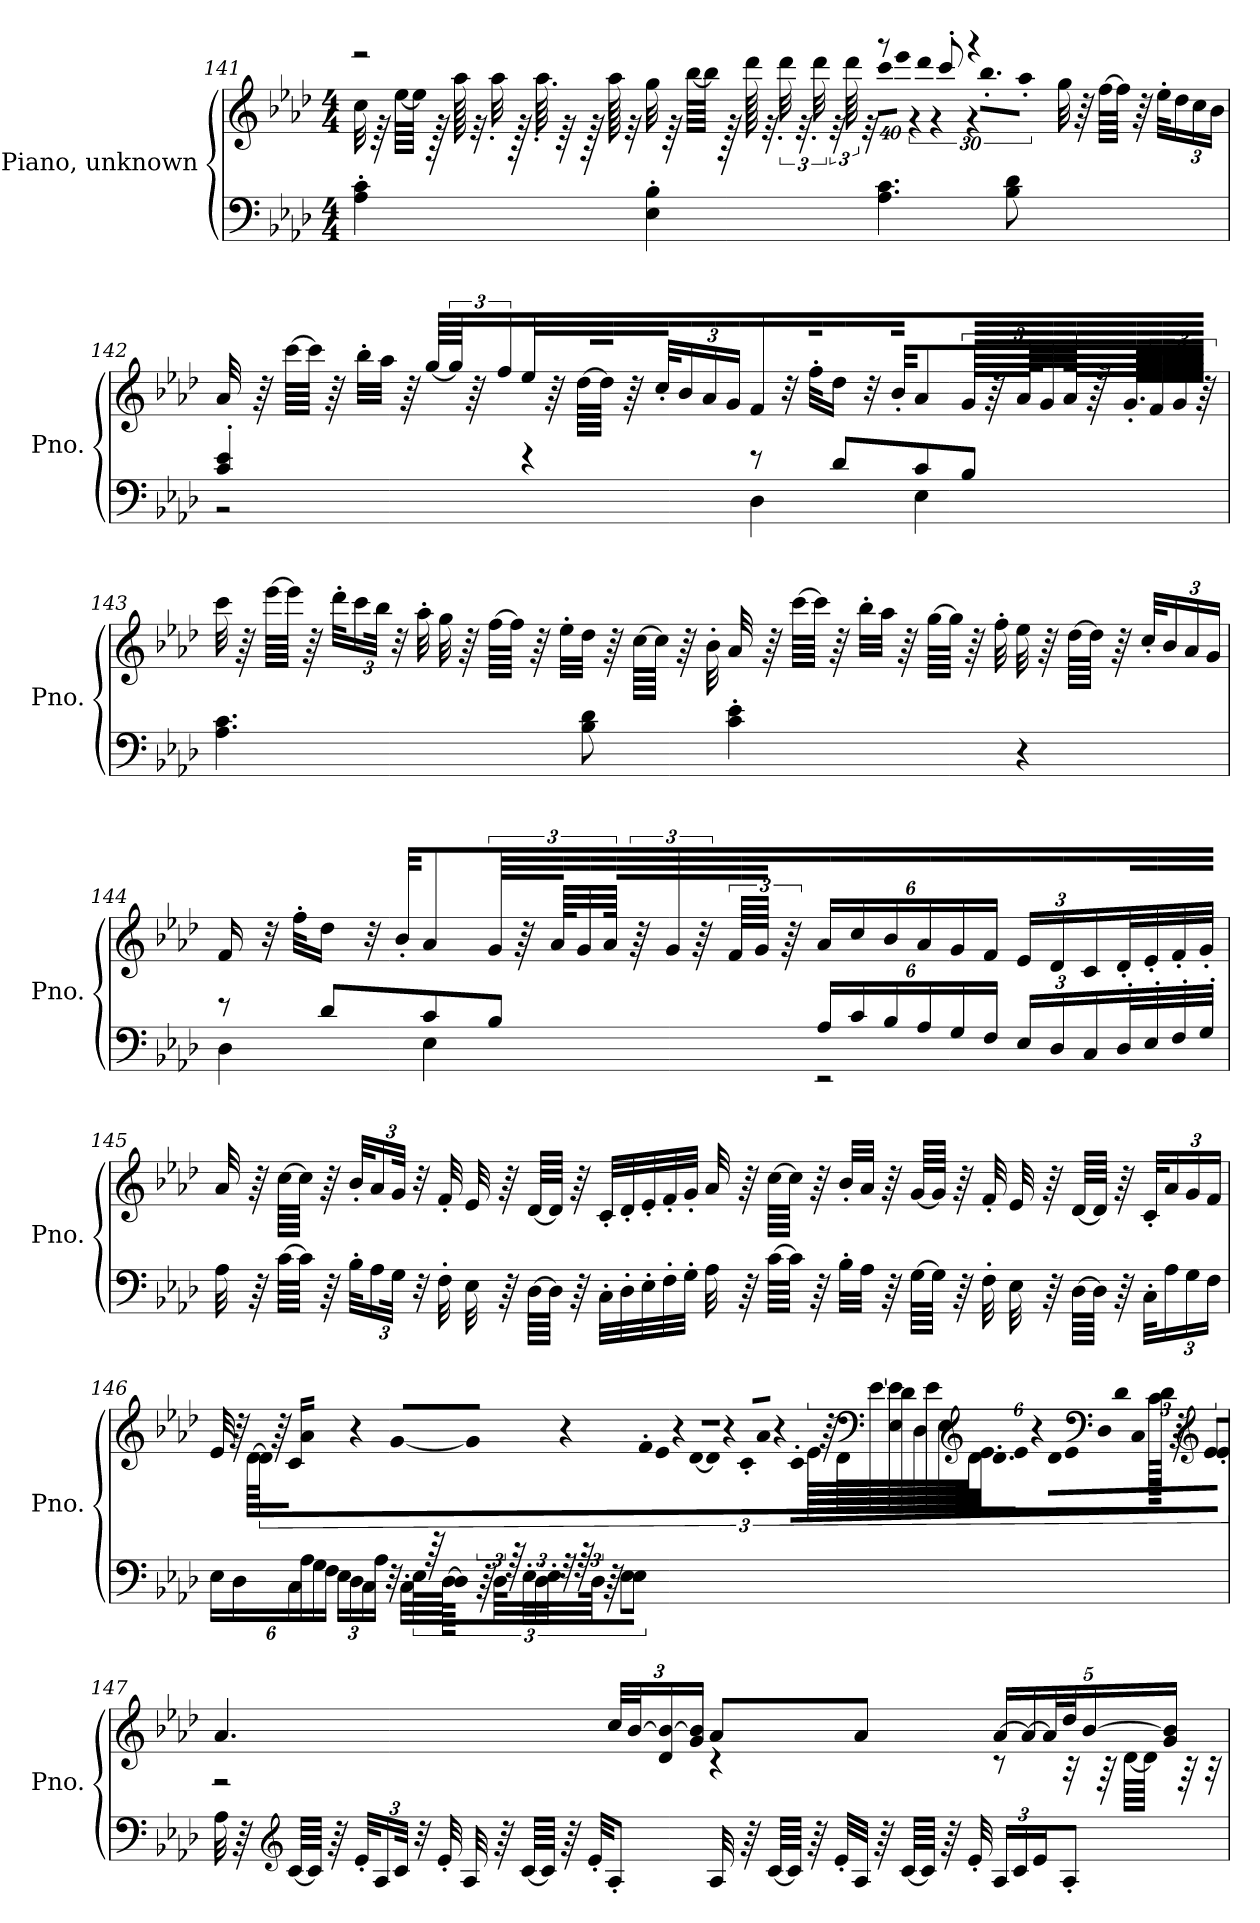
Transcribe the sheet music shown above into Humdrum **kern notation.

**kern	**kern
*part1	*part1
*staff2	*staff1
*I"Piano, unknown	*
*I'Pno.	*
!!LO:LB:g=z
*clefF4	*clefG2
*k[b-e-a-d-]	*k[b-e-a-d-]
*M4/4	*M4/4
=141	=141
*	*^
4A-\' 4c\'	2r	32cc\
.	.	64r
.	.	[64ee-\LLLL
.	.	64ee-\JJJJ]
.	.	128r
.	.	128aa-\
.	.	32r
.	.	32aa-'\
.	.	128r
.	.	64.aa-'\
.	.	64r
.	.	128r
.	.	128aa-\
.	.	32r
4E-\' 4B-\'	.	32gg\
.	.	64r
.	.	[64bb-\LLLL
.	.	64bb-\JJJJ]
.	.	128r
.	.	128ddd-\
.	.	32r
.	.	48ddd-'\
.	.	48r
.	.	48ddd-'\
.	.	48r
.	.	96ddd-\
.	.	32r
!	!	!LO:N:vis=32
4.A-\ 4.c\	8r	640%23ccc\LLL
!	!	!LO:N:vis=32
.	.	640%23eee-\JJJ
!	!	!LO:N:vis=64
.	.	960%17r
!	!	!LO:N:vis=64
.	.	960%17ddd-\
!	!	!LO:N:vis=32
.	.	640%23r
.	8ccc'/	.
!	!	!LO:N:vis=64
.	.	960%17r
!	!	!LO:N:vis=32.
.	.	1920%103bb-'\LLL
!	!	!LO:N:vis=32
.	.	640%23aa-'\JJJ
.	4r	.
.	.	32gg\
.	.	64r
.	.	[64ff\LLLL
.	.	64ff\JJJJ]
.	.	64r
.	.	32ee-'\KLL
8B-\ 8d-\	.	.
*	*	*Xbrackettup
.	.	24dd-\
.	.	24cc\
.	.	24b-\JJ
1920ryy	1920ryy	.
*	*v	*v
!!LO:PB:g=z
=142	=142
*^	*
4c/' 4e-/'	2r	32a-/
.	.	64r
.	.	[64ccc\LLLL
.	.	64ccc\JJJJ]
.	.	64r
.	.	32bb-'\LLL
.	.	32aa-\JJJ
.	.	64r
.	.	[64gg\LLLL
*	*	*brackettup
.	.	96gg\JJJJ]
.	.	96r
.	.	24ff\
4r	.	32ee-\
.	.	64r
.	.	[64dd-\LLLL
.	.	64dd-\JJJJ]
.	.	64r
.	.	32cc'/KLL
*	*	*Xbrackettup
.	.	24b-/
.	.	24a-/
.	.	24g/JJ
8r	4D-\	16f/
.	.	32r
.	.	32ff'\KLL
8d-/L	.	16dd-\JJ
.	.	32r
.	.	32b-'/KKL
8c/	4E-\	8a-/
*	*	*brackettup
8B-/J	.	96g/Jkkk
.	.	96r
.	.	96a-/KLLL
*	*	*Xbrackettup
.	.	48g/
.	.	96a-/JJJk
.	.	128r
.	.	64.g'/LLLL
*	*	*brackettup
.	.	96f/
.	.	96g/JJJJ
.	.	96r
*v	*v	*
!!LO:LB:g=z
=143	=143
4.A-\ 4.c\	32ccc\
.	64r
.	[64eee-\LLLL
.	64eee-\JJJJ]
.	64r
.	32ddd-'\KLL
*	*Xbrackettup
.	24ccc\
.	48bb-\JJk
.	32r
.	32aa-'\
.	32gg\
.	64r
.	[64ff\LLLL
.	64ff\JJJJ]
.	64r
.	32ee-'\LLL
8B-\ 8d-\	32dd-\JJJ
.	64r
.	[64cc\LLLL
.	64cc\JJJJ]
.	64r
.	32b-'\
4c\' 4e-\'	32a-/
.	64r
.	[64ccc\LLLL
.	64ccc\JJJJ]
.	64r
.	32bb-'\LLL
.	32aa-\JJJ
.	64r
.	[64gg\LLLL
.	64gg\JJJJ]
.	64r
.	32ff'\
4r	32ee-\
.	64r
.	[64dd-\LLLL
.	64dd-\JJJJ]
.	64r
.	32cc'/KLL
.	24b-/
.	24a-/
.	24g/JJ
!!LO:LB:g=z
=144	=144
*^	*
8r	4D-\	16f/
.	.	32r
.	.	32ff'\KLL
8d-/L	.	16dd-\JJ
.	.	32r
.	.	32b-'/KKL
8c/	4E-\	8a-/
*	*	*brackettup
8B-/J	.	96g/Jkkk
.	.	96r
.	.	96a-/KLLL
*	*	*Xbrackettup
.	.	48g/
.	.	96a-/JJJk
*	*	*brackettup
.	.	96r
.	.	96g/
.	.	96r
.	.	96f/LLLL
.	.	96g/JJJJ
.	.	96r
*Xbrackettup	*	*Xbrackettup
24A-/LL	2r	24a-/LL
24c/	.	24cc/
24B-/	.	24b-/
24A-/	.	24a-/
24G/	.	24g/
24F/JJ	.	24f/JJ
24E-/LL	.	24e-/LL
24D-/	.	24d-/
24C/	.	24c/
32D-'/L	.	32d-'/L
32E-'/	.	32e-'/
32F'/	.	32f'/
32G'/JJJ	.	32g'/JJJ
*v	*v	*
!!LO:LB:g=z
=145	=145
32A-\	32a-/
64r	64r
[64c\LLLL	[64cc\LLLL
64c\JJJJ]	64cc\JJJJ]
64r	64r
32B-'\KLL	32b-'/KLL
24A-\	24a-/
48G\JJk	48g/JJk
32r	32r
32F'\	32f'/
32E-\	32e-/
64r	64r
[64D-\LLLL	[64d-/LLLL
64D-\JJJJ]	64d-/JJJJ]
64r	64r
32C'\LLL	32c'/LLL
32D-'\	32d-'/
32E-'\	32e-'/
32F'\	32f'/
32G'\JJJ	32g'/JJJ
32A-\	32a-/
64r	64r
[64c\LLLL	[64cc\LLLL
64c\JJJJ]	64cc\JJJJ]
64r	64r
32B-'\LLL	32b-'/LLL
32A-\JJJ	32a-/JJJ
64r	64r
[64G\LLLL	[64g/LLLL
64G\JJJJ]	64g/JJJJ]
64r	64r
32F'\	32f'/
32E-\	32e-/
64r	64r
[64D-\LLLL	[64d-/LLLL
64D-\JJJJ]	64d-/JJJJ]
64r	64r
32C'\KLL	32c'/KLL
24A-\	24a-/
24G\	24g/
24F\JJ	24f/JJ
!!LO:LB:g=z
=146	=146
24E-\LL	32e-/
.	64r
24D-\	.
.	[64d-/LLLL
*	*brackettup
.	96d-/JJJJ]
.	96r
24C\	24c/LL
24A-\	32a-/JJk
.	64r
24G\	.
.	[64g/LLLL
.	64g/JJJJ]
.	64r
24F\JJ	.
.	32f'/
24E-\LL	32e-/
.	64r
24D-\	.
.	[64d-/LLLL
.	64d-/JJJJ]
.	64r
24C\	.
.	32c'/KLL
16A-\JJ	16a-/JJ
32r	32r
32C'\LLL	32c'/LLL
*brackettup	*
96E-\JJJk	96e-/JJJk
96r	96r
[96D-\KKLL	96d-\LLLL
*	*clefF4
*	*Xbrackettup
16D-\JJ]	[96e-\
.	96E-\ 96e-\]
.	96d-\
.	96D-\
.	96e-\
.	96E-\
*	*clefG2
96r	96d-\J
96D-\	48e-\
96r	.
*Xbrackettup	*
48E-'\LLL	64.d-'\L
48D-'\	.
.	128e-\JJJJk
.	128r
.	64d-\LLLL
48E-'\JJJ	.
.	128e-\L
*	*clefF4
32r	128D-\J
.	64d-\
.	128C\K
*brackettup	*brackettup
96r	96c\
96D-\	96d-\JJJJ
96r	96r
*	*clefG2
8E-\L	8e-/L
8E-\J	8e-'/J
!!LO:LB:g=z
=147	=147
*	*^
32A-\	4.a-/	2r
64r	.	.
*clefG2	*	*
[64c/LLLL	.	.
64c/JJJJ]	.	.
64r	.	.
32e-'/KLL	.	.
*Xbrackettup	*	*
24A-/	.	.
48c/JJk	.	.
32r	.	.
32e-'/	.	.
32A-/	.	.
64r	.	.
[64c/LLLL	.	.
64c/JJJJ]	.	.
64r	.	.
32e-'/KKL	.	.
*	*Xbrackettup	*
8A-'/J	48cc/LLL	.
.	[48b-/J	.
.	24d-/ 24b-/_	.
.	24g/ 24b-/]JJ	.
32A-/	8a-/L	4r
64r	.	.
[64c/LLLL	.	.
64c/JJJJ]	.	.
64r	.	.
32e-'/LLL	.	.
32A-/JJJ	8a-/J	.
64r	.	.
[64c/LLLL	.	.
64c/JJJJ]	.	.
64r	.	.
32e-'/	.	.
24A-/LL	[20a-/LL	8r
24c/	.	.
.	20a-/_	.
24e-/J	.	.
.	40a-/L]	.
8A-'/J	40dd-/J	32r
.	[20b-/	.
.	.	64r
.	.	[64d-\LLLL
.	.	64d-\JJJJ]
.	20g/ 20b-/]JJ	.
.	.	64r
.	.	32r
*	*v	*v
=	=
*-	*-
